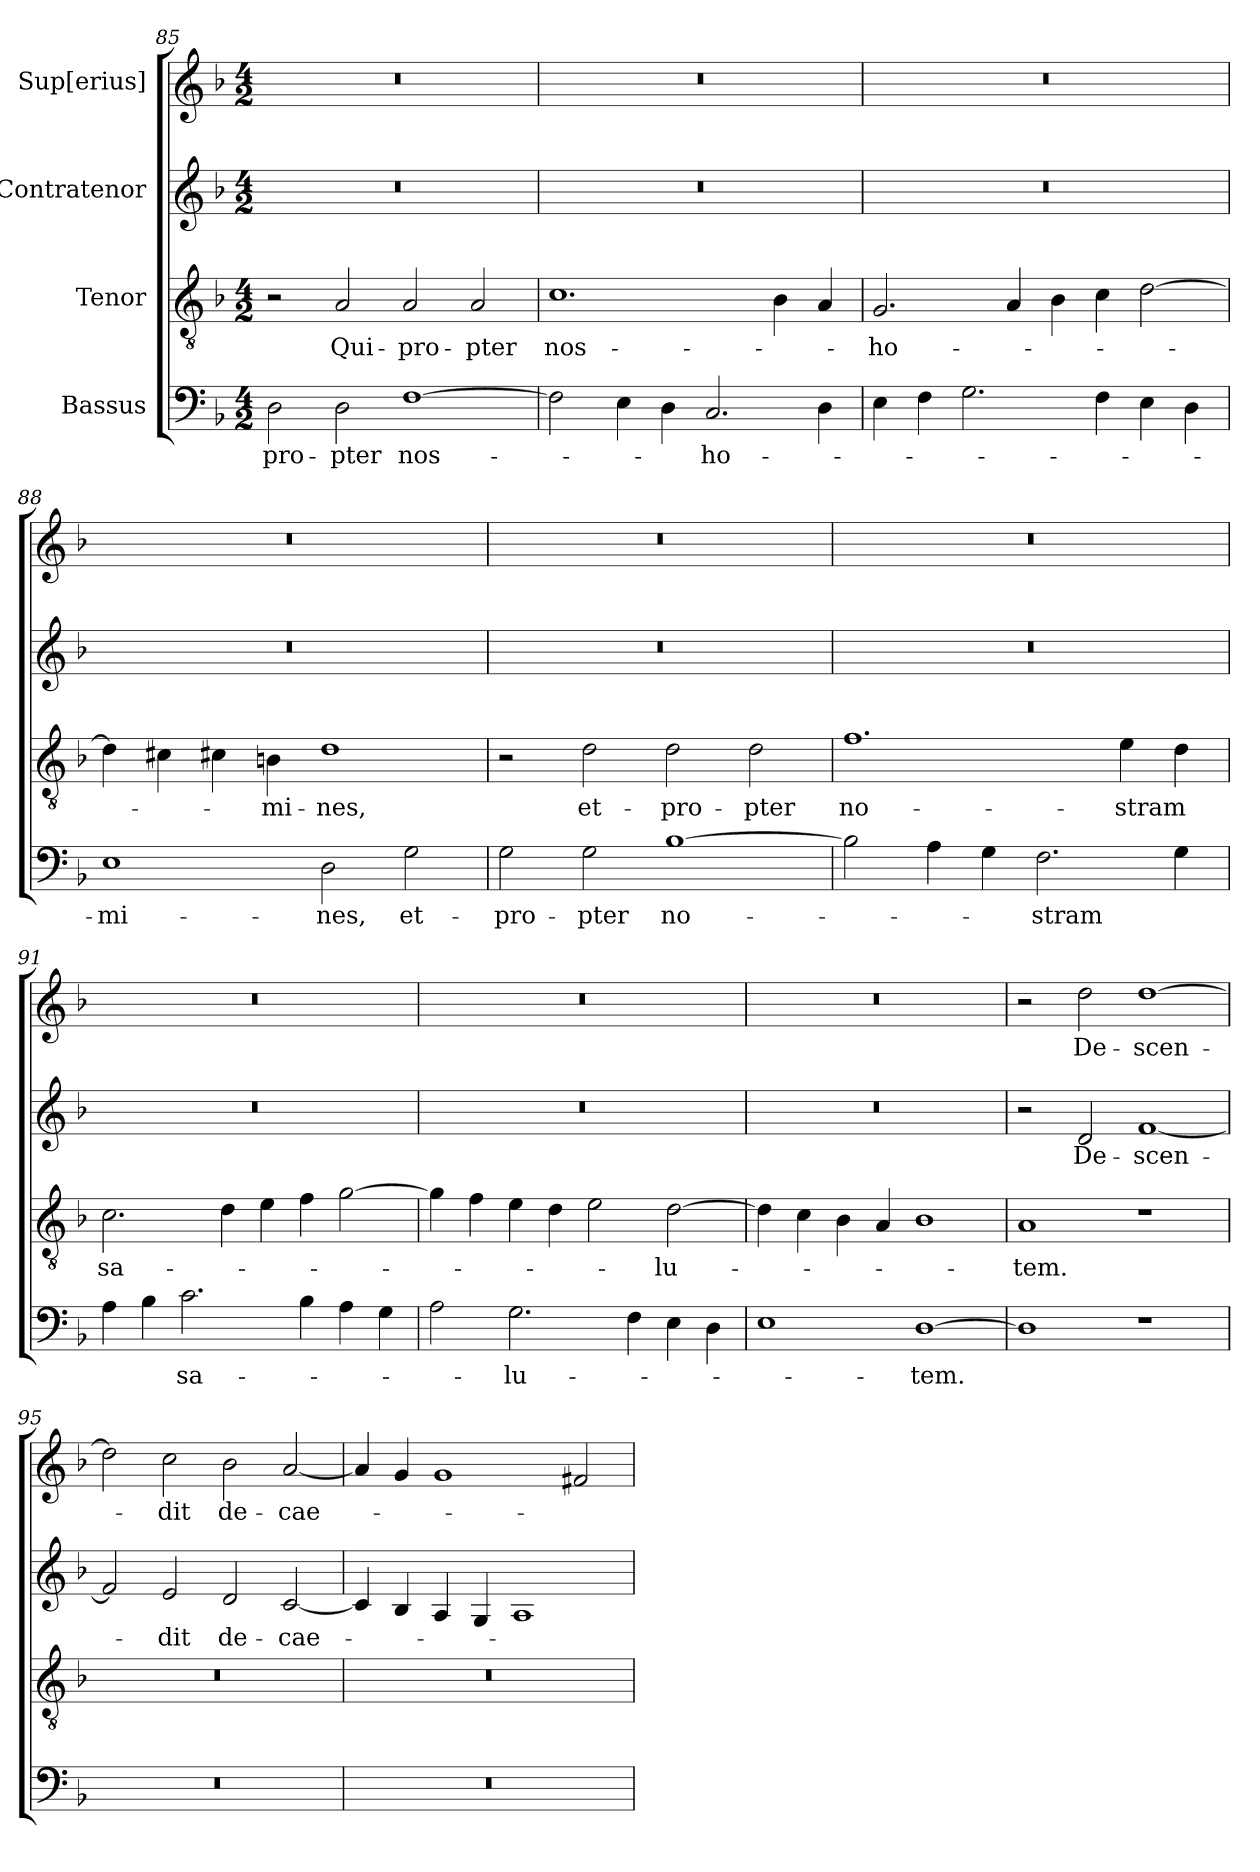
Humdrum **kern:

**kern	**text	**kern	**text	**kern	**text	**kern	**text
*part4	*part4	*part3	*part3	*part2	*part2	*part1	*part1
*staff4	*staff4	*staff3	*staff3	*staff2	*staff2	*staff1	*staff1
*I"Bassus	*	*I"Tenor	*	*I"Contratenor	*	*I"Sup[erius]	*
*clefF4	*	*clefGv2	*	*clefG2	*	*clefG2	*
*k[b-]	*	*k[b-]	*	*k[b-]	*	*k[b-]	*
*M4/2	*	*M4/2	*	*M4/2	*	*M4/2	*
=85	=85	=85	=85	=85	=85	=85	=85
2D\	pro-	2r	.	0r	.	0r	.
2D\	-pter	2A/	Qui-	.	.	.	.
[1F\	nos-	2A/	pro-	.	.	.	.
.	.	2A/	-pter	.	.	.	.
=86	=86	=86	=86	=86	=86	=86	=86
2F\]	.	1.c\	nos-	0r	.	0r	.
4E\	.	.	.	.	.	.	.
4D\	.	.	.	.	.	.	.
2.C/	ho-	.	.	.	.	.	.
.	.	4B-\	.	.	.	.	.
4D\	.	4A/	.	.	.	.	.
=87	=87	=87	=87	=87	=87	=87	=87
4E\	.	2.G/	ho-	0r	.	0r	.
4F\	.	.	.	.	.	.	.
2.G\	.	.	.	.	.	.	.
.	.	4A/	.	.	.	.	.
.	.	4B-\	.	.	.	.	.
4F\	.	4c\	.	.	.	.	.
4E\	.	[2d\	.	.	.	.	.
4D\	.	.	.	.	.	.	.
=88	=88	=88	=88	=88	=88	=88	=88
1E\	-mi-	4d\]	.	0r	.	0r	.
.	.	4c#X\	.	.	.	.	.
.	.	4c#X\	.	.	.	.	.
.	.	4Bn\	-mi-	.	.	.	.
2D\	-nes,	1d\	-nes,	.	.	.	.
2G\	et-	.	.	.	.	.	.
=89	=89	=89	=89	=89	=89	=89	=89
2G\	pro-	2r	.	0r	.	0r	.
2G\	-pter	2d\	et-	.	.	.	.
[1B-\	no-	2d\	pro-	.	.	.	.
.	.	2d\	-pter	.	.	.	.
=90	=90	=90	=90	=90	=90	=90	=90
2B-\]	.	1.f\	no-	0r	.	0r	.
4A\	.	.	.	.	.	.	.
4G\	.	.	.	.	.	.	.
2.F\	-stram	.	.	.	.	.	.
.	.	4e\	-stram	.	.	.	.
4G\	.	4d\	.	.	.	.	.
=91	=91	=91	=91	=91	=91	=91	=91
4A\	.	2.c\	sa-	0r	.	0r	.
4B-\	.	.	.	.	.	.	.
2.c\	sa-	.	.	.	.	.	.
.	.	4d\	.	.	.	.	.
.	.	4e\	.	.	.	.	.
4B-\	.	4f\	.	.	.	.	.
4A\	.	[2g\	.	.	.	.	.
4G\	.	.	.	.	.	.	.
=92	=92	=92	=92	=92	=92	=92	=92
2A\	.	4g\]	.	0r	.	0r	.
.	.	4f\	.	.	.	.	.
2.G\	-lu-	4e\	.	.	.	.	.
.	.	4d\	.	.	.	.	.
.	.	2e\	.	.	.	.	.
4F\	.	.	.	.	.	.	.
4E\	.	[2d\	-lu-	.	.	.	.
4D\	.	.	.	.	.	.	.
=93	=93	=93	=93	=93	=93	=93	=93
1E\	.	4d\]	.	0r	.	0r	.
.	.	4c\	.	.	.	.	.
.	.	4B-\	.	.	.	.	.
.	.	4A/	.	.	.	.	.
[1D\	-tem.	1B-\	.	.	.	.	.
=94	=94	=94	=94	=94	=94	=94	=94
1D\]	.	1A/	-tem.	2r	.	2r	.
.	.	.	.	2d/	De-	2dd\	De-
1r	.	1r	.	[1f/	-scen-	[1dd\	-scen-
=95	=95	=95	=95	=95	=95	=95	=95
0r	.	0r	.	2f/]	.	2dd\]	.
.	.	.	.	2e/	-dit	2cc\	-dit
.	.	.	.	2d/	de-	2b-\	de-
.	.	.	.	[2c/	cae-	[2a/	cae-
=96	=96	=96	=96	=96	=96	=96	=96
0r	.	0r	.	4c/]	.	4a/]	.
.	.	.	.	4B-/	.	4g/	.
.	.	.	.	4A/	.	1g/	.
.	.	.	.	4G/	.	.	.
.	.	.	.	1A/	.	.	.
.	.	.	.	.	.	2f#X/	.
=	=	=	=	=	=	=	=
*-	*-	*-	*-	*-	*-	*-	*-
